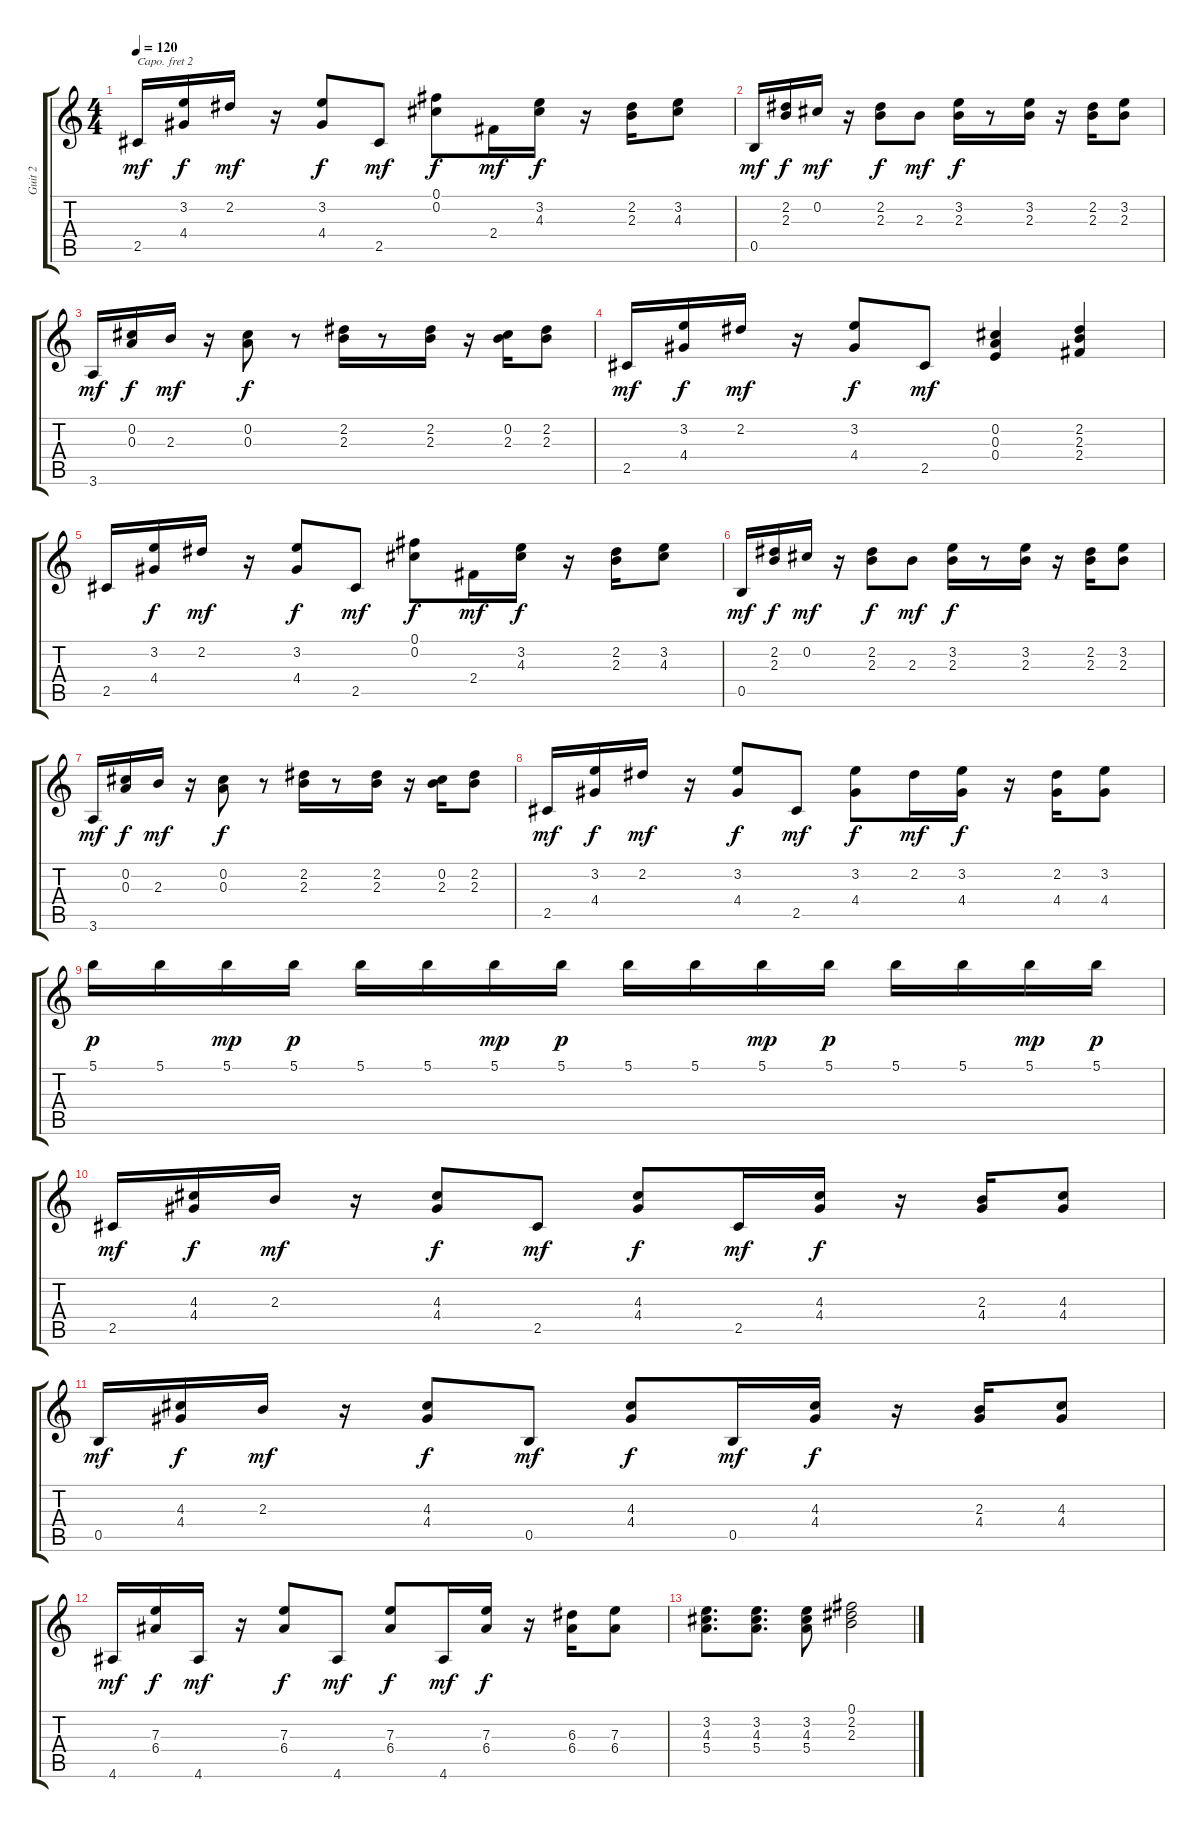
\track ("Guit 2" "Guit 2") {instrument electricguitarclean}
\staff {score tabs}
\capo 2
\tuning (E4 B3 G3 D3 A2 E2) {hide}
\ts (4 4)
\tempo 120
\clef g2
\ks c
2.5.16{dy mf} (3.2 4.4).16{dy f} 2.2.16{dy mf} r.16 (3.2 4.4).8{dy f} 2.5.8{dy mf} (0.1 0.2).8{dy f} 2.4.16{dy mf} (3.2 4.3).16{dy f} r.16 (2.2 2.3).16 (3.2 4.3).8 |
0.5.16{dy mf} (2.2 2.3).16{dy f} 0.2.16{dy mf} r.16 (2.2 2.3).8{dy f} 2.3.8{dy mf} (3.2 2.3).16{dy f} r.8 (3.2 2.3).16 r.16 (2.2 2.3).16 (3.2 2.3).8 |
3.6.16{dy mf} (0.2 0.3).16{dy f} 2.3.16{dy mf} r.16 (0.2 0.3).8{dy f} r.8 (2.2 2.3).16 r.8 (2.2 2.3).16 r.16 (0.2 2.3).16 (2.2 2.3).8 |
2.5.16{dy mf} (3.2 4.4).16{dy f} 2.2.16{dy mf} r.16 (3.2 4.4).8{dy f} 2.5.8{dy mf} (0.2 0.3 0.4).4 (2.2 2.3 2.4).4 |
2.5.16 (3.2 4.4).16{dy f} 2.2.16{dy mf} r.16 (3.2 4.4).8{dy f} 2.5.8{dy mf} (0.1 0.2).8{dy f} 2.4.16{dy mf} (3.2 4.3).16{dy f} r.16 (2.2 2.3).16 (3.2 4.3).8 |
0.5.16{dy mf} (2.2 2.3).16{dy f} 0.2.16{dy mf} r.16 (2.2 2.3).8{dy f} 2.3.8{dy mf} (3.2 2.3).16{dy f} r.8 (3.2 2.3).16 r.16 (2.2 2.3).16 (3.2 2.3).8 |
3.6.16{dy mf} (0.2 0.3).16{dy f} 2.3.16{dy mf} r.16 (0.2 0.3).8{dy f} r.8 (2.2 2.3).16 r.8 (2.2 2.3).16 r.16 (0.2 2.3).16 (2.2 2.3).8 |
2.5.16{dy mf} (3.2 4.4).16{dy f} 2.2.16{dy mf} r.16 (3.2 4.4).8{dy f} 2.5.8{dy mf} (3.2 4.4).8{dy f} 2.2.16{dy mf} (3.2 4.4).16{dy f} r.16 (2.2 4.4).16 (3.2 4.4).8 |
5.1.16{dy p} 5.1.16 5.1.16{dy mp} 5.1.16{dy p} 5.1.16 5.1.16 5.1.16{dy mp} 5.1.16{dy p} 5.1.16 5.1.16 5.1.16{dy mp} 5.1.16{dy p} 5.1.16 5.1.16 5.1.16{dy mp} 5.1.16{dy p} |
2.5.16{dy mf} (4.3 4.4).16{dy f} 2.3.16{dy mf} r.16 (4.3 4.4).8{dy f} 2.5.8{dy mf} (4.3 4.4).8{dy f} 2.5.16{dy mf} (4.3 4.4).16{dy f} r.16 (2.3 4.4).16 (4.3 4.4).8 |
0.5.16{dy mf} (4.3 4.4).16{dy f} 2.3.16{dy mf} r.16 (4.3 4.4).8{dy f} 0.5.8{dy mf} (4.3 4.4).8{dy f} 0.5.16{dy mf} (4.3 4.4).16{dy f} r.16 (2.3 4.4).16 (4.3 4.4).8 |
4.6.16{dy mf} (7.3 6.4).16{dy f} 4.6.16{dy mf} r.16 (7.3 6.4).8{dy f} 4.6.8{dy mf} (7.3 6.4).8{dy f} 4.6.16{dy mf} (7.3 6.4).16{dy f} r.16 (6.3 6.4).16 (7.3 6.4).8 |
(3.2 4.3 5.4).8{d} (3.2 4.3 5.4).8{d} (3.2 4.3 5.4).8 (0.1 2.2 2.3).2
